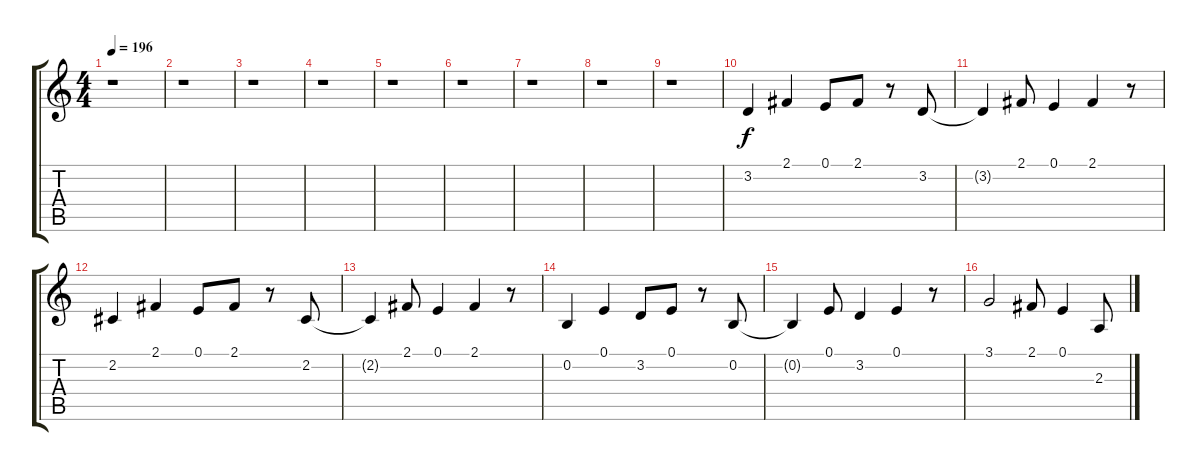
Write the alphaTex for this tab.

\track "" {instrument trumpet}
\staff {score tabs}
\tuning (E4 B3 G3 D3 A2 E2) {hide}
\ts (4 4)
\tempo 196
\clef g2
\ks c
r.1{dy f instrument trumpet} |
r.1 |
r.1 |
r.1 |
r.1 |
r.1 |
r.1 |
r.1 |
r.1 |
3.2.4 2.1.4 0.1.8 2.1.8 r.8 3.2.8 |
3.2{t}.4 2.1.8 0.1.4 2.1.4 r.8 |
2.2.4 2.1.4 0.1.8 2.1.8 r.8 2.2.8 |
2.2{t}.4 2.1.8 0.1.4 2.1.4 r.8 |
0.2.4 0.1.4 3.2.8 0.1.8 r.8 0.2.8 |
0.2{t}.4 0.1.8 3.2.4 0.1.4 r.8 |
3.1.2 2.1.8 0.1.4 2.3.8
